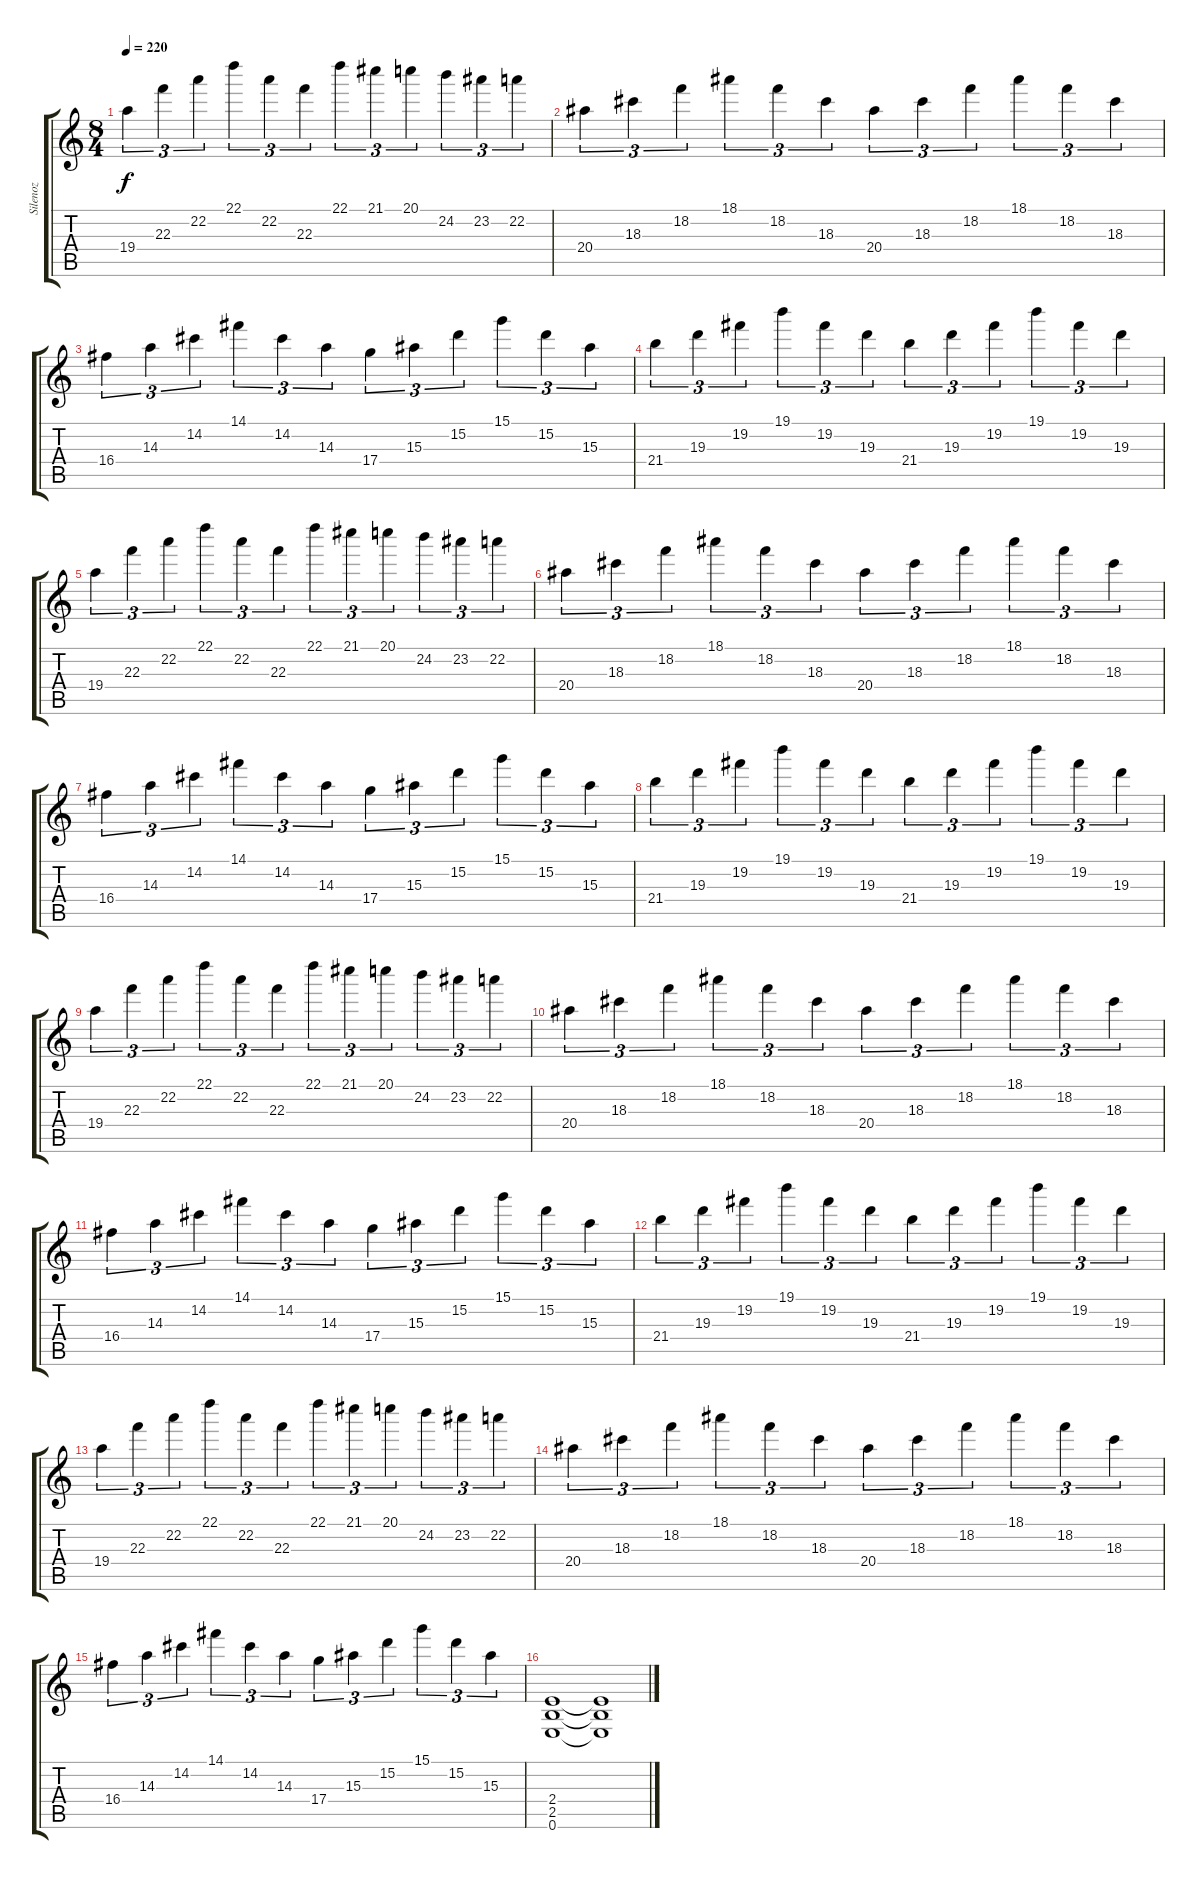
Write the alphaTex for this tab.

\track ("Silenoz" "Silenoz") {instrument distortionguitar}
\staff {score tabs}
\tuning (E4 B3 G3 D3 A2 E2) {hide}
\ts (8 4)
\tempo 220
\clef g2
\ks c
19.4.4{tu (3 2) dy f} 22.3.4{tu (3 2)} 22.2.4{tu (3 2)} 22.1.4{tu (3 2)} 22.2.4{tu (3 2)} 22.3.4{tu (3 2)} 22.1.4{tu (3 2)} 21.1.4{tu (3 2)} 20.1.4{tu (3 2)} 24.2.4{tu (3 2)} 23.2.4{tu (3 2)} 22.2.4{tu (3 2)} |
20.4.4{tu (3 2)} 18.3.4{tu (3 2)} 18.2.4{tu (3 2)} 18.1.4{tu (3 2)} 18.2.4{tu (3 2)} 18.3.4{tu (3 2)} 20.4.4{tu (3 2)} 18.3.4{tu (3 2)} 18.2.4{tu (3 2)} 18.1.4{tu (3 2)} 18.2.4{tu (3 2)} 18.3.4{tu (3 2)} |
16.4.4{tu (3 2)} 14.3.4{tu (3 2)} 14.2.4{tu (3 2)} 14.1.4{tu (3 2)} 14.2.4{tu (3 2)} 14.3.4{tu (3 2)} 17.4.4{tu (3 2)} 15.3.4{tu (3 2)} 15.2.4{tu (3 2)} 15.1.4{tu (3 2)} 15.2.4{tu (3 2)} 15.3.4{tu (3 2)} |
21.4.4{tu (3 2)} 19.3.4{tu (3 2)} 19.2.4{tu (3 2)} 19.1.4{tu (3 2)} 19.2.4{tu (3 2)} 19.3.4{tu (3 2)} 21.4.4{tu (3 2)} 19.3.4{tu (3 2)} 19.2.4{tu (3 2)} 19.1.4{tu (3 2)} 19.2.4{tu (3 2)} 19.3.4{tu (3 2)} |
19.4.4{tu (3 2)} 22.3.4{tu (3 2)} 22.2.4{tu (3 2)} 22.1.4{tu (3 2)} 22.2.4{tu (3 2)} 22.3.4{tu (3 2)} 22.1.4{tu (3 2)} 21.1.4{tu (3 2)} 20.1.4{tu (3 2)} 24.2.4{tu (3 2)} 23.2.4{tu (3 2)} 22.2.4{tu (3 2)} |
20.4.4{tu (3 2)} 18.3.4{tu (3 2)} 18.2.4{tu (3 2)} 18.1.4{tu (3 2)} 18.2.4{tu (3 2)} 18.3.4{tu (3 2)} 20.4.4{tu (3 2)} 18.3.4{tu (3 2)} 18.2.4{tu (3 2)} 18.1.4{tu (3 2)} 18.2.4{tu (3 2)} 18.3.4{tu (3 2)} |
16.4.4{tu (3 2)} 14.3.4{tu (3 2)} 14.2.4{tu (3 2)} 14.1.4{tu (3 2)} 14.2.4{tu (3 2)} 14.3.4{tu (3 2)} 17.4.4{tu (3 2)} 15.3.4{tu (3 2)} 15.2.4{tu (3 2)} 15.1.4{tu (3 2)} 15.2.4{tu (3 2)} 15.3.4{tu (3 2)} |
21.4.4{tu (3 2)} 19.3.4{tu (3 2)} 19.2.4{tu (3 2)} 19.1.4{tu (3 2)} 19.2.4{tu (3 2)} 19.3.4{tu (3 2)} 21.4.4{tu (3 2)} 19.3.4{tu (3 2)} 19.2.4{tu (3 2)} 19.1.4{tu (3 2)} 19.2.4{tu (3 2)} 19.3.4{tu (3 2)} |
19.4.4{tu (3 2)} 22.3.4{tu (3 2)} 22.2.4{tu (3 2)} 22.1.4{tu (3 2)} 22.2.4{tu (3 2)} 22.3.4{tu (3 2)} 22.1.4{tu (3 2)} 21.1.4{tu (3 2)} 20.1.4{tu (3 2)} 24.2.4{tu (3 2)} 23.2.4{tu (3 2)} 22.2.4{tu (3 2)} |
20.4.4{tu (3 2)} 18.3.4{tu (3 2)} 18.2.4{tu (3 2)} 18.1.4{tu (3 2)} 18.2.4{tu (3 2)} 18.3.4{tu (3 2)} 20.4.4{tu (3 2)} 18.3.4{tu (3 2)} 18.2.4{tu (3 2)} 18.1.4{tu (3 2)} 18.2.4{tu (3 2)} 18.3.4{tu (3 2)} |
16.4.4{tu (3 2)} 14.3.4{tu (3 2)} 14.2.4{tu (3 2)} 14.1.4{tu (3 2)} 14.2.4{tu (3 2)} 14.3.4{tu (3 2)} 17.4.4{tu (3 2)} 15.3.4{tu (3 2)} 15.2.4{tu (3 2)} 15.1.4{tu (3 2)} 15.2.4{tu (3 2)} 15.3.4{tu (3 2)} |
21.4.4{tu (3 2)} 19.3.4{tu (3 2)} 19.2.4{tu (3 2)} 19.1.4{tu (3 2)} 19.2.4{tu (3 2)} 19.3.4{tu (3 2)} 21.4.4{tu (3 2)} 19.3.4{tu (3 2)} 19.2.4{tu (3 2)} 19.1.4{tu (3 2)} 19.2.4{tu (3 2)} 19.3.4{tu (3 2)} |
19.4.4{tu (3 2)} 22.3.4{tu (3 2)} 22.2.4{tu (3 2)} 22.1.4{tu (3 2)} 22.2.4{tu (3 2)} 22.3.4{tu (3 2)} 22.1.4{tu (3 2)} 21.1.4{tu (3 2)} 20.1.4{tu (3 2)} 24.2.4{tu (3 2)} 23.2.4{tu (3 2)} 22.2.4{tu (3 2)} |
20.4.4{tu (3 2)} 18.3.4{tu (3 2)} 18.2.4{tu (3 2)} 18.1.4{tu (3 2)} 18.2.4{tu (3 2)} 18.3.4{tu (3 2)} 20.4.4{tu (3 2)} 18.3.4{tu (3 2)} 18.2.4{tu (3 2)} 18.1.4{tu (3 2)} 18.2.4{tu (3 2)} 18.3.4{tu (3 2)} |
16.4.4{tu (3 2)} 14.3.4{tu (3 2)} 14.2.4{tu (3 2)} 14.1.4{tu (3 2)} 14.2.4{tu (3 2)} 14.3.4{tu (3 2)} 17.4.4{tu (3 2)} 15.3.4{tu (3 2)} 15.2.4{tu (3 2)} 15.1.4{tu (3 2)} 15.2.4{tu (3 2)} 15.3.4{tu (3 2)} |
(2.4 2.5 0.6).1 (2.4{t} 2.5{t} 0.6{t}).1
